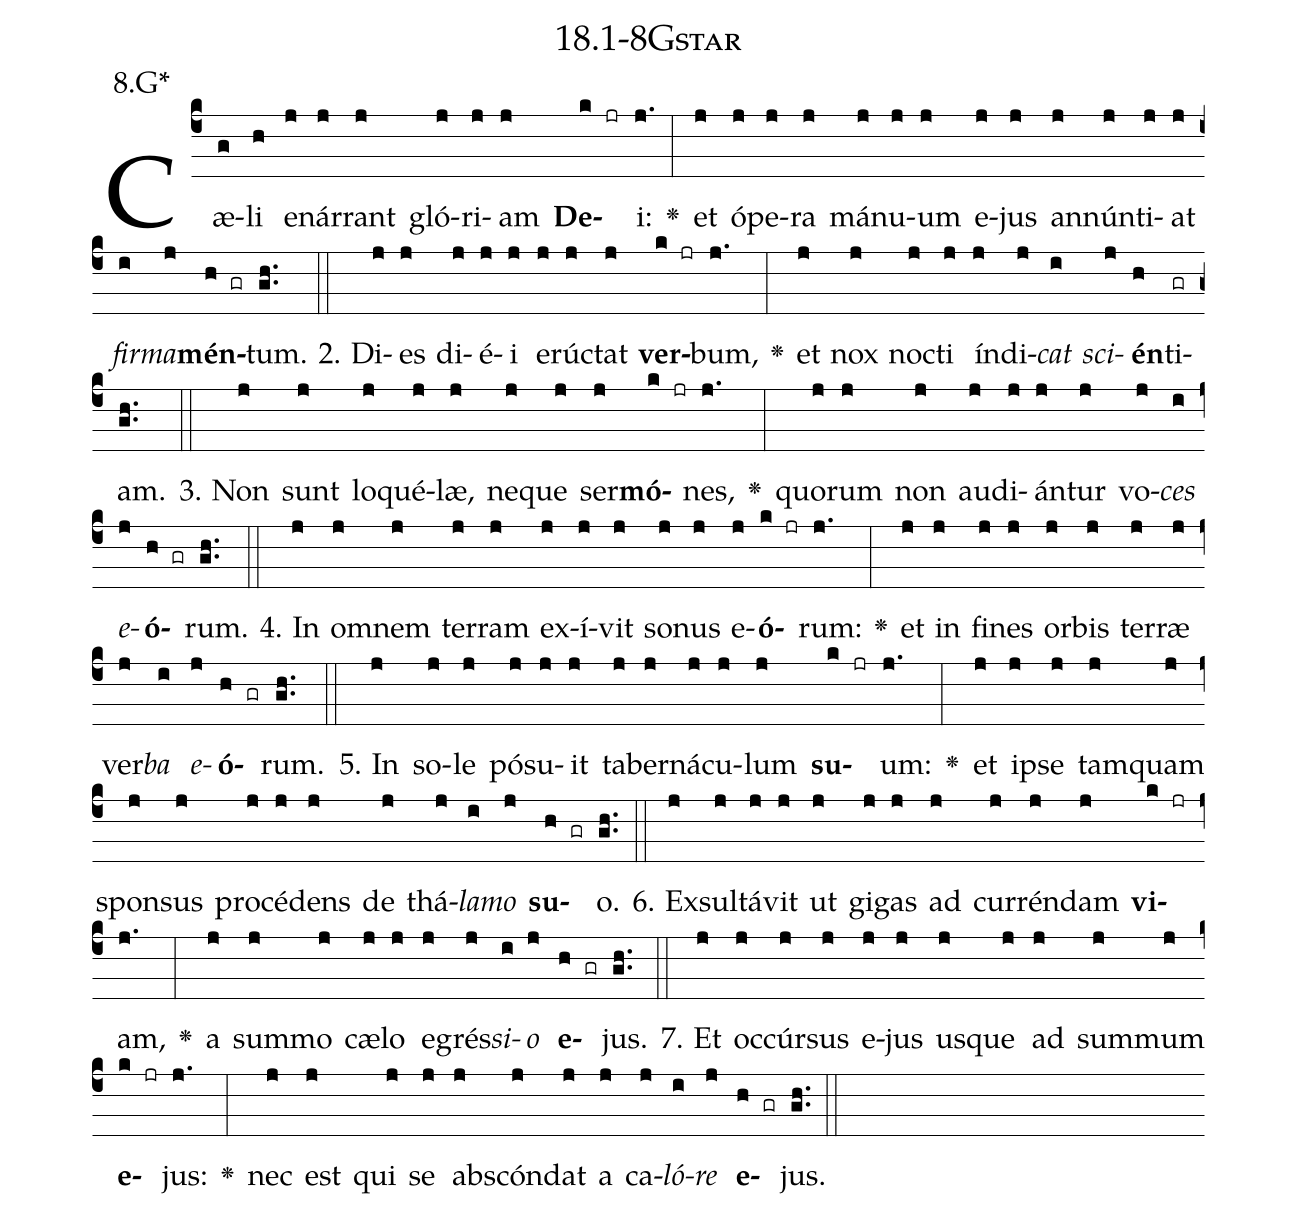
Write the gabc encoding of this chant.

name: 18.1-8Gstar;
annotation: 8.G*;
%%
(c4)Cæ(g)li(h) e(j)nár(j)rant(j) gló(j)ri(j)am(j) <b>De</b>(k jr)i:(j.) <v>\greheightstar</v>(:) et(j) ó(j)pe(j)ra(j) má(j)nu(j)um(j) e(j)jus(j) an(j)nún(j)ti(j)at(j) <i>fir</i>(i)<i>ma</i>(j)<b>mén</b>(h gr)tum.(gh..) (::)
2. Di(j)es(j) di(j)é(j)i(j) e(j)rúc(j)tat(j) <b>ver</b>(k jr)bum,(j.) <v>\greheightstar</v>(:) et(j) nox(j) noc(j)ti(j) ín(j)di(j)<i>cat</i>(i) <i>sci</i>(j)<b>én</b>(h)ti(gr)am.(gh..) (::)
3. Non(j) sunt(j) lo(j)qué(j)læ,(j) ne(j)que(j) ser(j)<b>mó</b>(k jr)nes,(j.) <v>\greheightstar</v>(:) quo(j)rum(j) non(j) au(j)di(j)án(j)tur(j) vo(j)<i>ces</i>(i) <i>e</i>(j)<b>ó</b>(h gr)rum.(gh..) (::)
4. In(j) om(j)nem(j) ter(j)ram(j) ex(j)í(j)vit(j) so(j)nus(j) e(j)<b>ó</b>(k jr)rum:(j.) <v>\greheightstar</v>(:) et(j) in(j) fi(j)nes(j) or(j)bis(j) ter(j)ræ(j) ver(j)<i>ba</i>(i) <i>e</i>(j)<b>ó</b>(h gr)rum.(gh..) (::)
5. In(j) so(j)le(j) pó(j)su(j)it(j) ta(j)ber(j)ná(j)cu(j)lum(j) <b>su</b>(k jr)um:(j.) <v>\greheightstar</v>(:) et(j) ip(j)se(j) tam(j)quam(j) spon(j)sus(j) pro(j)cé(j)dens(j) de(j) thá(j)<i>la</i>(i)<i>mo</i>(j) <b>su</b>(h gr)o.(gh..) (::)
6. Ex(j)sul(j)tá(j)vit(j) ut(j) gi(j)gas(j) ad(j) cur(j)rén(j)dam(j) <b>vi</b>(k jr)am,(j.) <v>\greheightstar</v>(:) a(j) sum(j)mo(j) cæ(j)lo(j) e(j)grés(j)<i>si</i>(i)<i>o</i>(j) <b>e</b>(h gr)jus.(gh..) (::)
7. Et(j) oc(j)cúr(j)sus(j) e(j)jus(j) us(j)que(j) ad(j) sum(j)mum(j) <b>e</b>(k jr)jus:(j.) <v>\greheightstar</v>(:) nec(j) est(j) qui(j) se(j) abs(j)cón(j)dat(j) a(j) ca(j)<i>ló</i>(i)<i>re</i>(j) <b>e</b>(h gr)jus.(gh..) (::)
